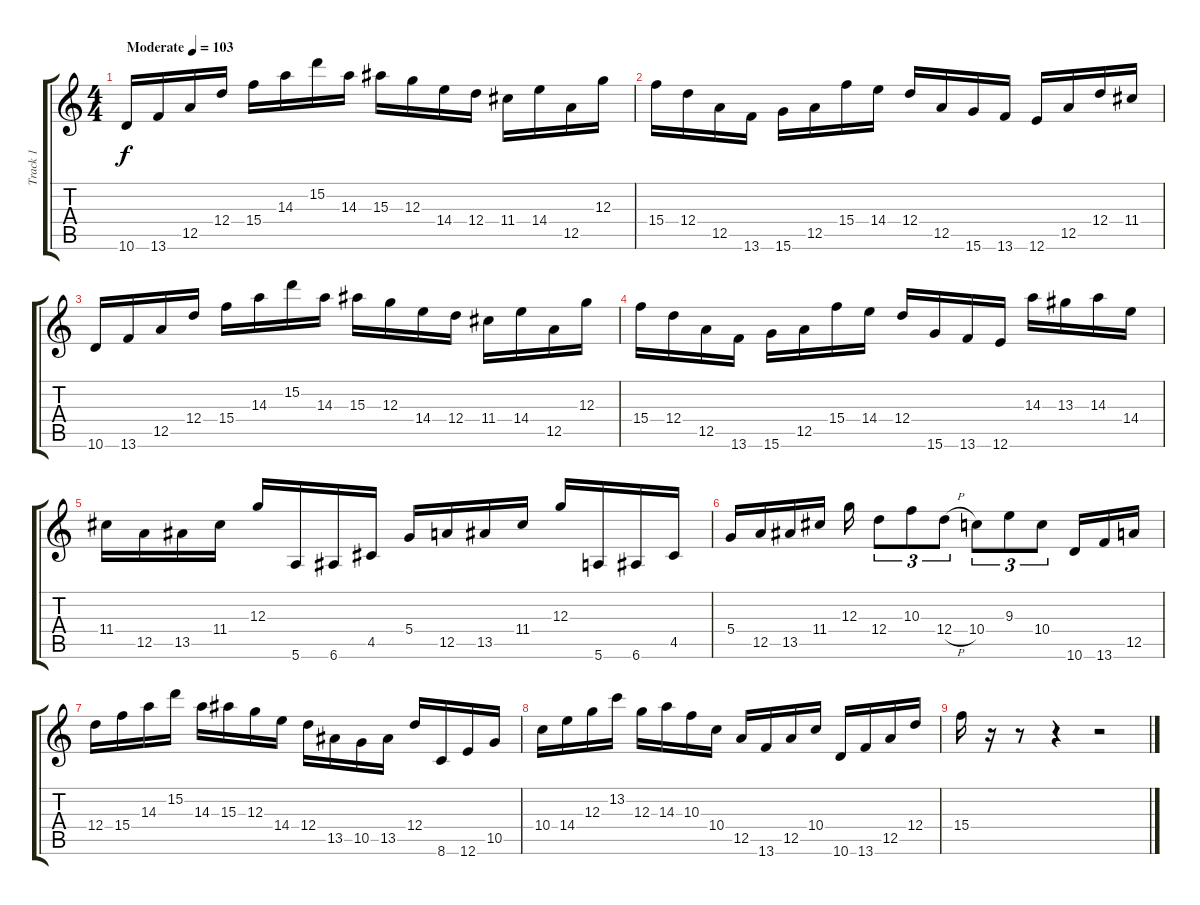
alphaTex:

\track ("Track 1" "Track 1") {instrument overdrivenguitar}
\staff {score tabs}
\tuning (E4 B3 G3 D3 A2 E2) {hide}
\ts (4 4)
\tempo (103 "Moderate")
\clef g2
\ks c
10.6.16{dy f instrument overdrivenguitar} 13.6.16 12.5.16 12.4.16 15.4.16 14.3.16 15.2.16 14.3.16 15.3.16 12.3.16 14.4.16 12.4.16 11.4.16 14.4.16 12.5.16 12.3.16 |
15.4.16 12.4.16 12.5.16 13.6.16 15.6.16 12.5.16 15.4.16 14.4.16 12.4.16 12.5.16 15.6.16 13.6.16 12.6.16 12.5.16 12.4.16 11.4.16 |
10.6.16 13.6.16 12.5.16 12.4.16 15.4.16 14.3.16 15.2.16 14.3.16 15.3.16 12.3.16 14.4.16 12.4.16 11.4.16 14.4.16 12.5.16 12.3.16 |
15.4.16 12.4.16 12.5.16 13.6.16 15.6.16 12.5.16 15.4.16 14.4.16 12.4.16 15.6.16 13.6.16 12.6.16 14.3.16 13.3.16 14.3.16 14.4.16 |
11.4.16 12.5.16 13.5.16 11.4.16 12.3.16 5.6.16 6.6.16 4.5.16 5.4.16 12.5.16 13.5.16 11.4.16 12.3.16 5.6.16 6.6.16 4.5.16 |
5.4.16 12.5.16 13.5.16 11.4.16 12.3.16 12.4.8{tu (3 2)} 10.3.8{tu (3 2)} 12.4{h}.8{tu (3 2)} 10.4.8{tu (3 2)} 9.3.8{tu (3 2)} 10.4.8{tu (3 2)} 10.6.16 13.6.16 12.5.16 |
12.4.16 15.4.16 14.3.16 15.2.16 14.3.16 15.3.16 12.3.16 14.4.16 12.4.16 13.5.16 10.5.16 13.5.16 12.4.16 8.6.16 12.6.16 10.5.16 |
10.4.16 14.4.16 12.3.16 13.2.16 12.3.16 14.3.16 10.3.16 10.4.16 12.5.16 13.6.16 12.5.16 10.4.16 10.6.16 13.6.16 12.5.16 12.4.16 |
15.4.16 r.16 r.8 r.4 r.2
